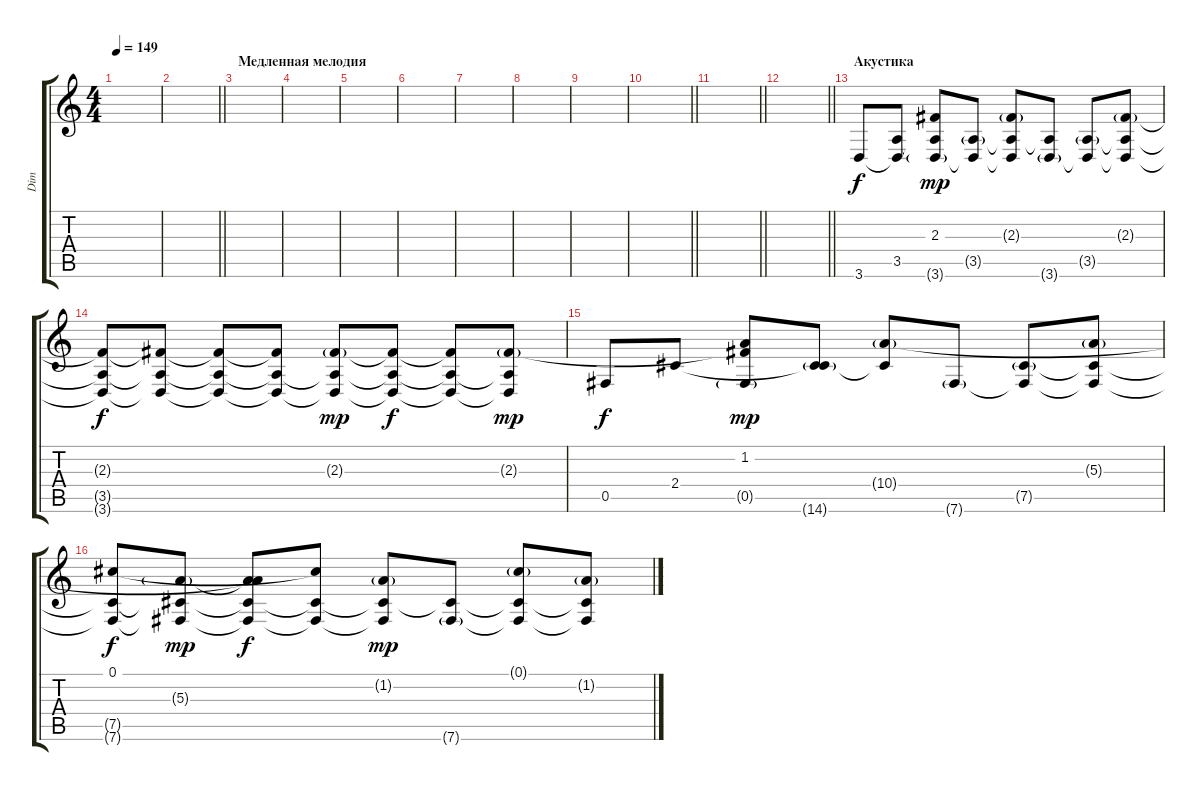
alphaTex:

\track ("Dim" "Dim") {instrument acousticguitarsteel}
\staff {score tabs}
\tuning (Db4 Ab3 E3 B2 Gb2 B1) {hide}
\ts (4 4)
\tempo 149
\clef g2
\ks c
|
\barLineRight lightlight
|
\section ("" "Медленная мелодия")
|
|
|
|
|
|
|
\barLineRight lightlight
|
\barLineRight lightlight
|
\barLineRight lightlight
|
\section ("" "Акустика")
3.6.8 (3.5 3.6{t}).8 (2.3 3.5{t} 3.6{g}).8{dy mp} (3.5{g} 3.6{t}).8 (2.3{g} 3.5{t} 3.6{t}).8 (3.5{t} 3.6{g}).8 (3.5{g} 3.6{t}).8 (2.3{g} 3.5{t} 3.6{t}).8 |
(2.3{t} 3.5{t} 3.6{t}).8{dy f} (2.3{t} 3.5{t} 3.6{t}).8 (2.3{t} 3.5{t} 3.6{t}).8 (2.3{t} 3.5{t} 3.6{t}).8 (2.3{g} 3.5{t} 3.6{t}).8{dy mp} (2.3{t} 3.5{t} 3.6{t}).8{dy f} (2.3{t} 3.5{t} 3.6{t}).8 (2.3{g} 3.5{t} 3.6{t}).8{dy mp} |
0.5.8{dy f} 2.4.8 (1.2 2.3{t} 0.5{g}).8{dy mp} (2.4{t} 14.6{g}).8 (10.4{g} 14.6{t}).8 7.6{g}.8 (7.5{g} 7.6{t}).8 (5.3{g} 7.5{t} 7.6{t}).8 |
(0.1 7.5{t} 7.6{t}).8{dy f} (5.3{g} 7.5{t} 7.6{t}).8{dy mp} (5.3{t} 10.4{t} 7.5{t} 7.6{t}).8{dy f} (0.1{t} 7.5{t} 7.6{t}).8 (1.2{g} 7.5{t} 7.6{t}).8{dy mp} (7.5{t} 7.6{g}).8 (0.1{g} 7.5{t} 7.6{t}).8 (1.2{g} 7.5{t} 7.6{t}).8
